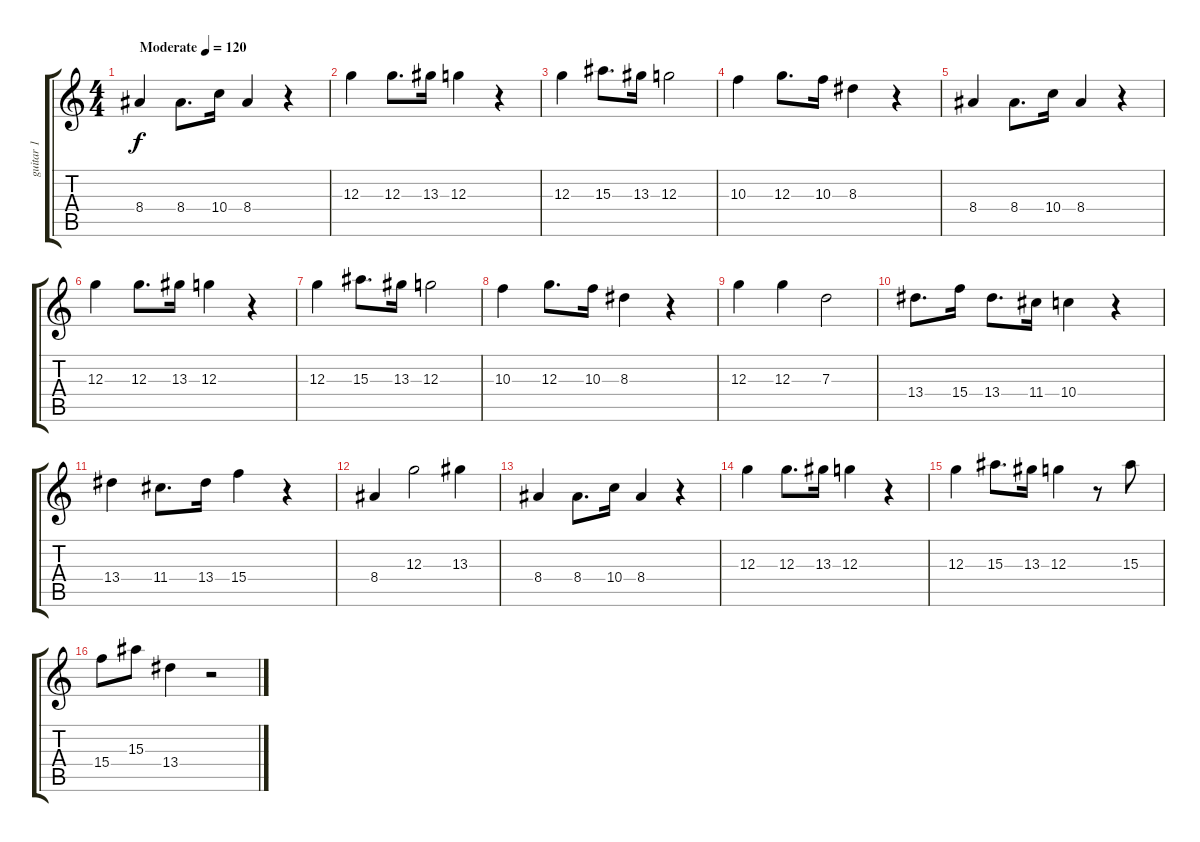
\track ("guitar 1" "guitar 1") {instrument electricguitarclean}
\staff {score tabs}
\tuning (E4 B3 G3 D3 A2 E2) {hide}
\ts (4 4)
\tempo (120 "Moderate")
\clef g2
\ks c
8.4.4{dy f instrument electricguitarclean} 8.4.8{d} 10.4.16 8.4.4 r.4 |
12.3.4 12.3.8{d} 13.3.16 12.3.4 r.4 |
12.3.4 15.3.8{d} 13.3.16 12.3.2 |
10.3.4 12.3.8{d} 10.3.16 8.3.4 r.4 |
8.4.4 8.4.8{d} 10.4.16 8.4.4 r.4 |
12.3.4 12.3.8{d} 13.3.16 12.3.4 r.4 |
12.3.4 15.3.8{d} 13.3.16 12.3.2 |
10.3.4 12.3.8{d} 10.3.16 8.3.4 r.4 |
12.3.4 12.3.4 7.3.2 |
13.4.8{d} 15.4.16 13.4.8{d} 11.4.16 10.4.4 r.4 |
13.4.4 11.4.8{d} 13.4.16 15.4.4 r.4 |
8.4.4 12.3.2 13.3.4 |
8.4.4 8.4.8{d} 10.4.16 8.4.4 r.4 |
12.3.4 12.3.8{d} 13.3.16 12.3.4 r.4 |
12.3.4 15.3.8{d} 13.3.16 12.3.4 r.8 15.3.8 |
15.4.8 15.3.8 13.4.4 r.2
